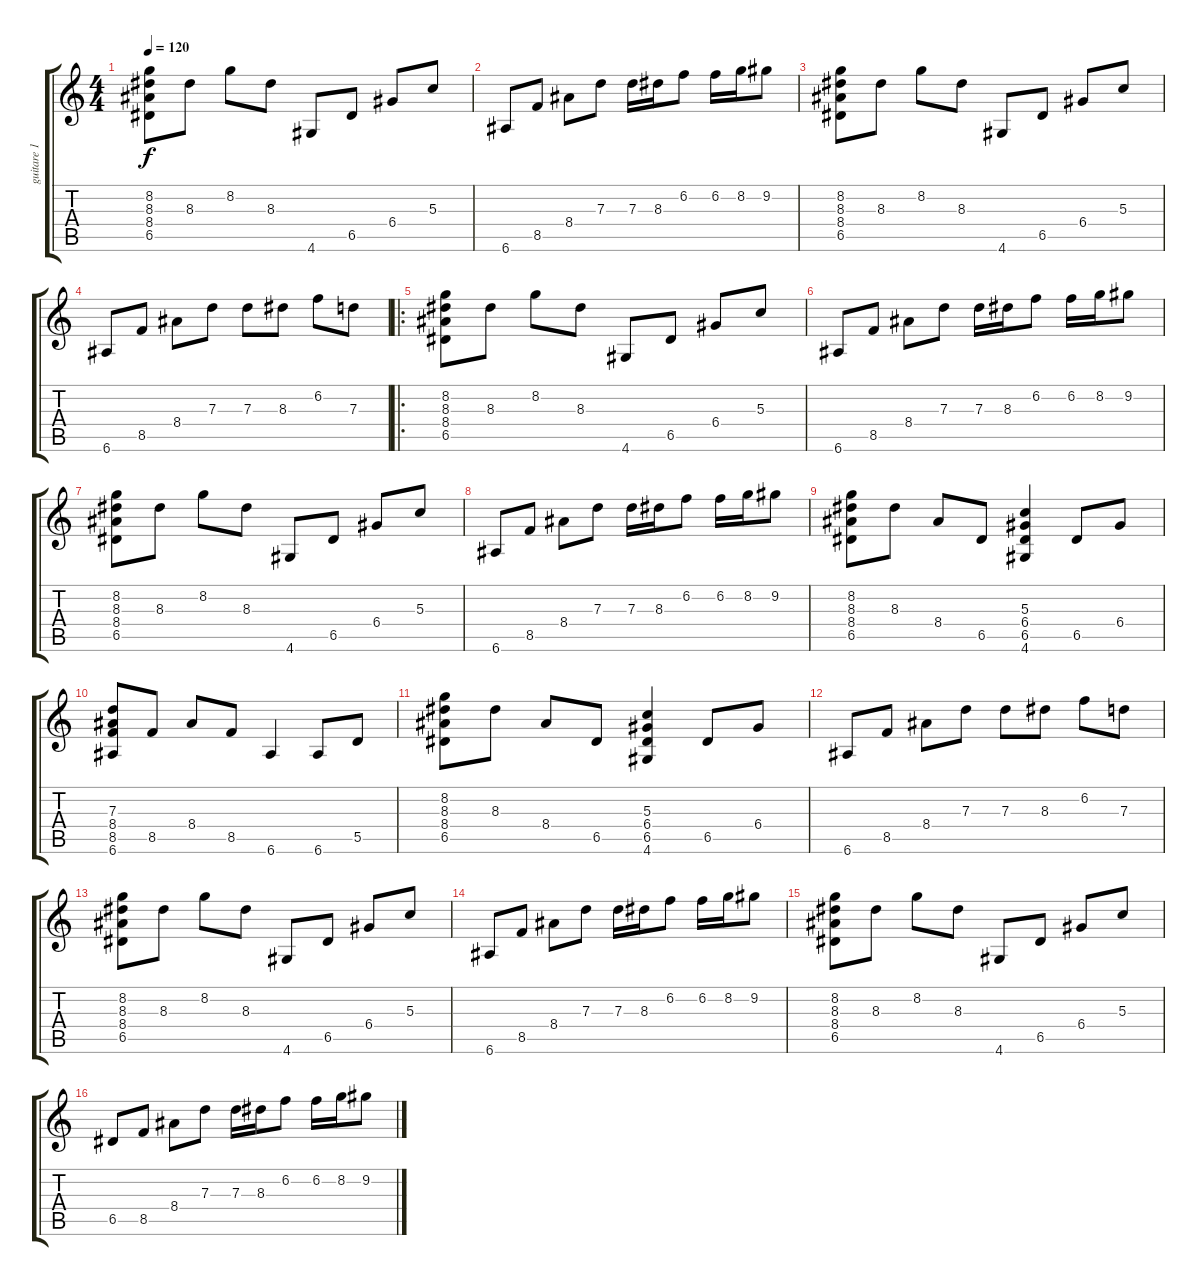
\track ("guitare 1" "guitare 1") {instrument acousticguitarnylon}
\staff {score tabs}
\tuning (E4 B3 G3 D3 A2 E2) {hide}
\ts (4 4)
\tempo 120
\clef g2
\ks c
(8.2 8.3 8.4 6.5).8{dy f instrument acousticguitarnylon} 8.3.8 8.2.8 8.3.8 4.6.8 6.5.8 6.4.8 5.3.8 |
6.6.8 8.5.8 8.4.8 7.3.8 7.3.16 8.3.16 6.2.8 6.2.16 8.2.16 9.2.8 |
(8.2 8.3 8.4 6.5).8 8.3.8 8.2.8 8.3.8 4.6.8 6.5.8 6.4.8 5.3.8 |
6.6.8 8.5.8 8.4.8 7.3.8 7.3.8 8.3.8 6.2.8 7.3.8 |
\ro
(8.2 8.3 8.4 6.5).8 8.3.8 8.2.8 8.3.8 4.6.8 6.5.8 6.4.8 5.3.8 |
6.6.8 8.5.8 8.4.8 7.3.8 7.3.16 8.3.16 6.2.8 6.2.16 8.2.16 9.2.8 |
(8.2 8.3 8.4 6.5).8 8.3.8 8.2.8 8.3.8 4.6.8 6.5.8 6.4.8 5.3.8 |
6.6.8 8.5.8 8.4.8 7.3.8 7.3.16 8.3.16 6.2.8 6.2.16 8.2.16 9.2.8 |
(8.2 8.3 8.4 6.5).8 8.3.8 8.4.8 6.5.8 (5.3 6.4 6.5 4.6).4 6.5.8 6.4.8 |
(7.3 8.4 8.5 6.6).8 8.5.8 8.4.8 8.5.8 6.6.4 6.6.8 5.5.8 |
(8.2 8.3 8.4 6.5).8 8.3.8 8.4.8 6.5.8 (5.3 6.4 6.5 4.6).4 6.5.8 6.4.8 |
6.6.8 8.5.8 8.4.8 7.3.8 7.3.8 8.3.8 6.2.8 7.3.8 |
(8.2 8.3 8.4 6.5).8 8.3.8 8.2.8 8.3.8 4.6.8 6.5.8 6.4.8 5.3.8 |
6.6.8 8.5.8 8.4.8 7.3.8 7.3.16 8.3.16 6.2.8 6.2.16 8.2.16 9.2.8 |
(8.2 8.3 8.4 6.5).8 8.3.8 8.2.8 8.3.8 4.6.8 6.5.8 6.4.8 5.3.8 |
6.5.8 8.5.8 8.4.8 7.3.8 7.3.16 8.3.16 6.2.8 6.2.16 8.2.16 9.2.8
